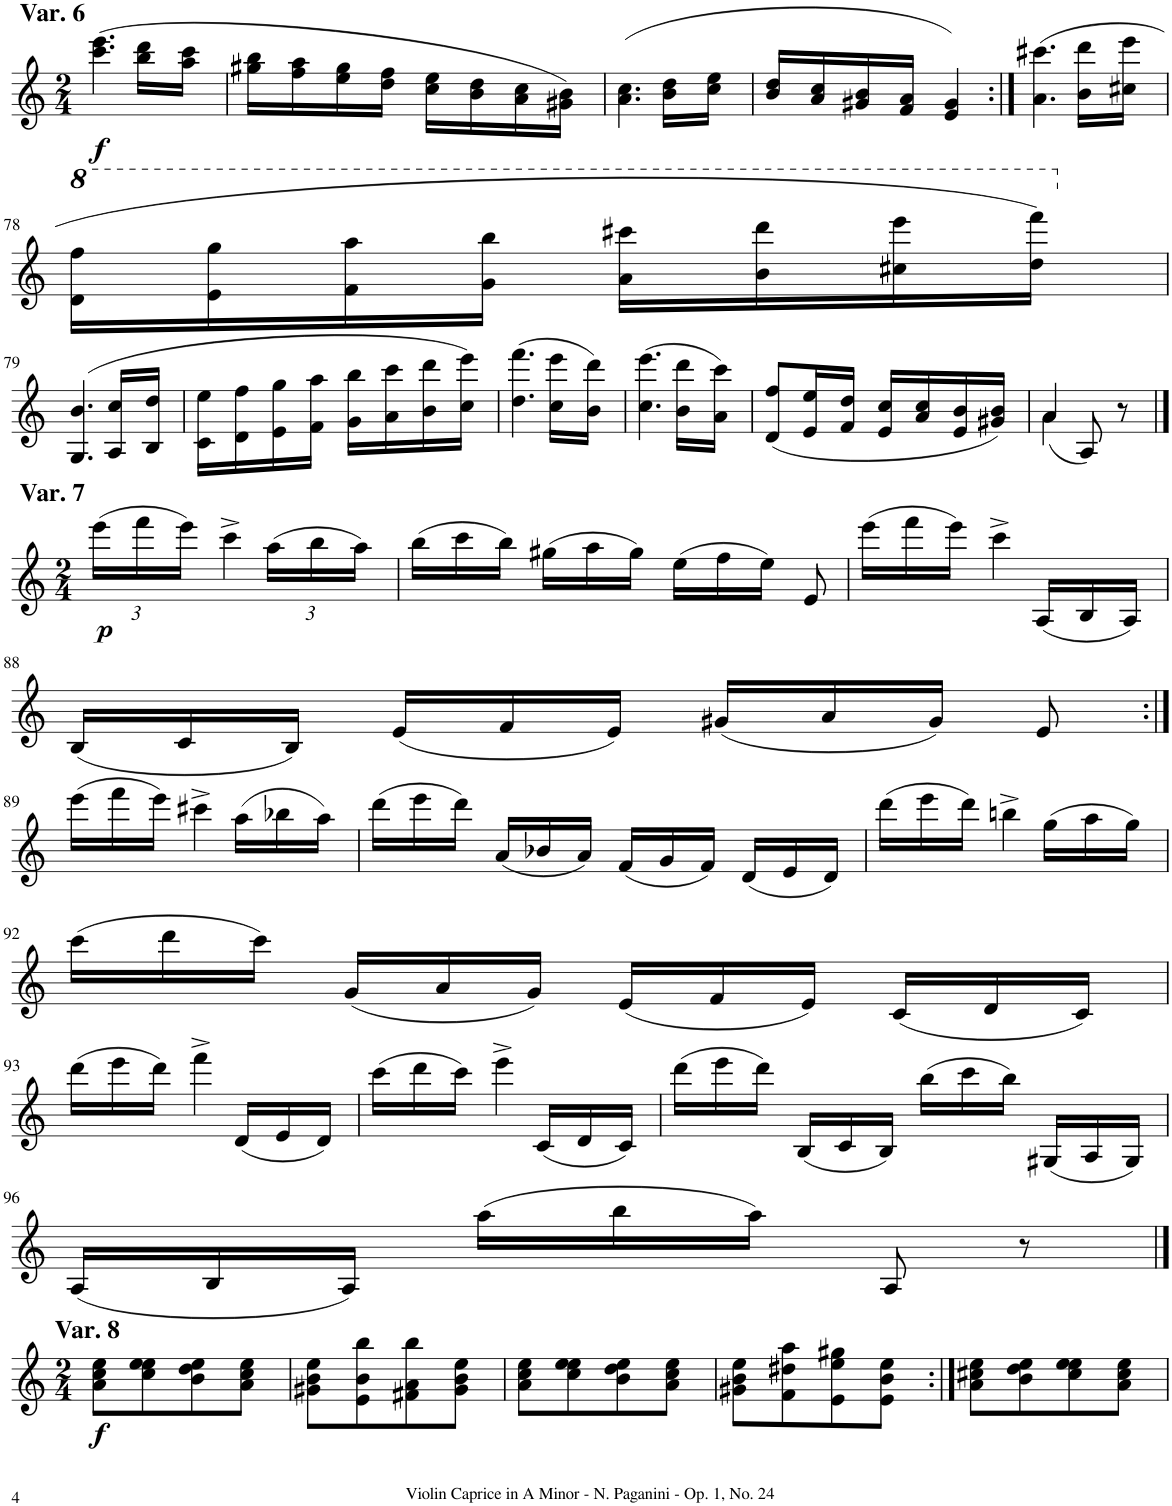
**kern	**dynam
*part1	*part1
*staff1	*staff1
*I"Violin	*
*I'Vln.	*
!!LO:PB:g=z
*clefG2	*
*k[]	*
*M2/4	*
=73	=73
!LO:TX:a:B:t=Var. 6	!
!	!LO:DY:b
(4.ccc\ 4.eee\	f
16bb\ 16ddd\LL	.
16aa\ 16ccc\JJ	.
=74	=74
16gg#X\ 16bb\LL	.
16ff\ 16aa\	.
16ee\ 16gg#\	.
16dd\ 16ff\JJ	.
16cc\ 16ee\LL	.
16b\ 16dd\	.
16a\ 16cc\	.
16g#X\ 16b\JJ)	.
=75	=75
(4.a\ 4.cc\	.
16b\ 16dd\LL	.
16cc\ 16ee\JJ	.
=76	=76
16b/ 16dd/LL	.
16a/ 16cc/	.
16g#X/ 16b/	.
16f/ 16a/JJ	.
4e/ 4g#/)	.
=77:|!	=77:|!
(4.a\ 4.ccc#X\	.
16b\ 16ddd\LL	.
16cc#X\ 16eee\JJ	.
!!LO:LB:g=z
=78	=78
*8va	*
16dd\ 16fff\LL	.
16ee\ 16ggg\	.
16ff\ 16aaa\	.
16gg\ 16bbb\JJ	.
16aa\ 16cccc#X\LL	.
16bb\ 16dddd\	.
16ccc#X\ 16eeee\	.
16ddd\ 16ffff\JJ)	.
!!LO:LB:g=z
=79	=79
*X8va	*
(4.G/ 4.b/	.
16A/ 16cc/LL	.
16B/ 16dd/JJ	.
=80	=80
16c\ 16ee\LL	.
16d\ 16ff\	.
16e\ 16gg\	.
16f\ 16aa\JJ	.
16g\ 16bb\LL	.
16a\ 16ccc\	.
16b\ 16ddd\	.
16cc\ 16eee\JJ)	.
=81	=81
(4.dd\ 4.fff\	.
16cc\ 16eee\LL	.
16b\ 16ddd\JJ)	.
=82	=82
(4.cc\ 4.eee\	.
16b\ 16ddd\LL	.
16a\ 16ccc\JJ)	.
=83	=83
(8d/ 8ff/L	.
16e/ 16ee/L	.
16f/ 16dd/JJ	.
16e/ 16cc/LL	.
16a/ 16cc/	.
16e/ 16b/	.
16g#X/ 16b/JJ)	.
=84	=84
*^	*
4a/	(4a\	.
(8A/	8ryy	.
8r	8ryy	.
*v	*v	*
!!LO:LB:g=z
==85	==85
*M2/4	*
*Xbrackettup	*
*^	*
!LO:TX:a:B:t=Var. 7	!	!
!	!	!LO:DY:b
*v	*v	*
24eee\LL	p
24fff\	.
24eee\JJ)	.
4ccc^\	.
(24aa\LL	.
24bb\	.
24aa\JJ)	.
=86	=86
*Xtuplet	*
(24bb\LL	.
24ccc\	.
24bb\JJ)	.
(24gg#X\LL	.
24aa\	.
24gg#\JJ)	.
(24ee\LL	.
24ff\	.
24ee\JJ)	.
8e/	.
=87	=87
(24eee\LL	.
24fff\	.
24eee\JJ)	.
4ccc^\	.
(24A/LL	.
24B/	.
24A/JJ)	.
!!LO:LB:g=z
=88	=88
(24B/LL	.
24c/	.
24B/JJ)	.
(24e/LL	.
24f/	.
24e/JJ)	.
(24g#X/LL	.
24a/	.
24g#/JJ)	.
8e/	.
!!LO:LB:g=z
=89:|!	=89:|!
(24eee\LL	.
24fff\	.
24eee\JJ)	.
4ccc#X^\	.
(24aa\LL	.
24bb-X\	.
24aa\JJ)	.
=90	=90
(24ddd\LL	.
24eee\	.
24ddd\JJ)	.
(24a/LL	.
24b-X/	.
24a/JJ)	.
(24f/LL	.
24g/	.
24f/JJ)	.
(24d/LL	.
24e/	.
24d/JJ)	.
=91	=91
(24ddd\LL	.
24eee\	.
24ddd\JJ)	.
4bbn^\	.
(24gg\LL	.
24aa\	.
24gg\JJ)	.
!!LO:LB:g=z
=92	=92
(24ccc\LL	.
24ddd\	.
24ccc\JJ)	.
(24g/LL	.
24a/	.
24g/JJ)	.
(24e/LL	.
24f/	.
24e/JJ)	.
(24c/LL	.
24d/	.
24c/JJ)	.
!!LO:LB:g=z
=93	=93
(24ddd\LL	.
24eee\	.
24ddd\JJ)	.
4fff^\	.
(24d/LL	.
24e/	.
24d/JJ)	.
=94	=94
(24ccc\LL	.
24ddd\	.
24ccc\JJ)	.
4eee^\	.
(24c/LL	.
24d/	.
24c/JJ)	.
=95	=95
(24ddd\LL	.
24eee\	.
24ddd\JJ)	.
(24B/LL	.
24c/	.
24B/JJ)	.
(24bb\LL	.
24ccc\	.
24bb\JJ)	.
(24G#X/LL	.
24A/	.
24G#/JJ)	.
!!LO:LB:g=z
=96	=96
(24A/LL	.
24B/	.
24A/JJ)	.
(24aa\LL	.
24bb\	.
24aa\JJ)	.
8A/	.
8r	.
!!LO:LB:g=z
==97	==97
*M2/4	*
!LO:TX:a:B:t=Var. 8	!
!	!LO:DY:b
8a\ 8cc\ 8ee\L	f
8cc\ 8ee\ 8ee\	.
8b\ 8dd\ 8ee\	.
8a\ 8cc\ 8ee\J	.
=98	=98
8g#X\ 8b\ 8ee\L	.
8e\ 8b\ 8bb\	.
8f#X\ 8a\ 8bb\	.
8g#\ 8b\ 8ee\J	.
=99	=99
8a\ 8cc\ 8ee\L	.
8cc\ 8ee\ 8ee\	.
8b\ 8dd\ 8ee\	.
8a\ 8cc\ 8ee\J	.
=100	=100
8g#X\ 8b\ 8ee\L	.
8f\ 8dd#X\ 8aa\	.
8e\ 8ee\ 8gg#X\	.
8e\ 8b\ 8ee\J	.
=101:|!	=101:|!
8a\ 8cc#X\ 8ee\L	.
8b\ 8dd\ 8ee\	.
8cc#\ 8ee\ 8ee\	.
8a\ 8cc#\ 8ee\J	.
=	=
*-	*-
